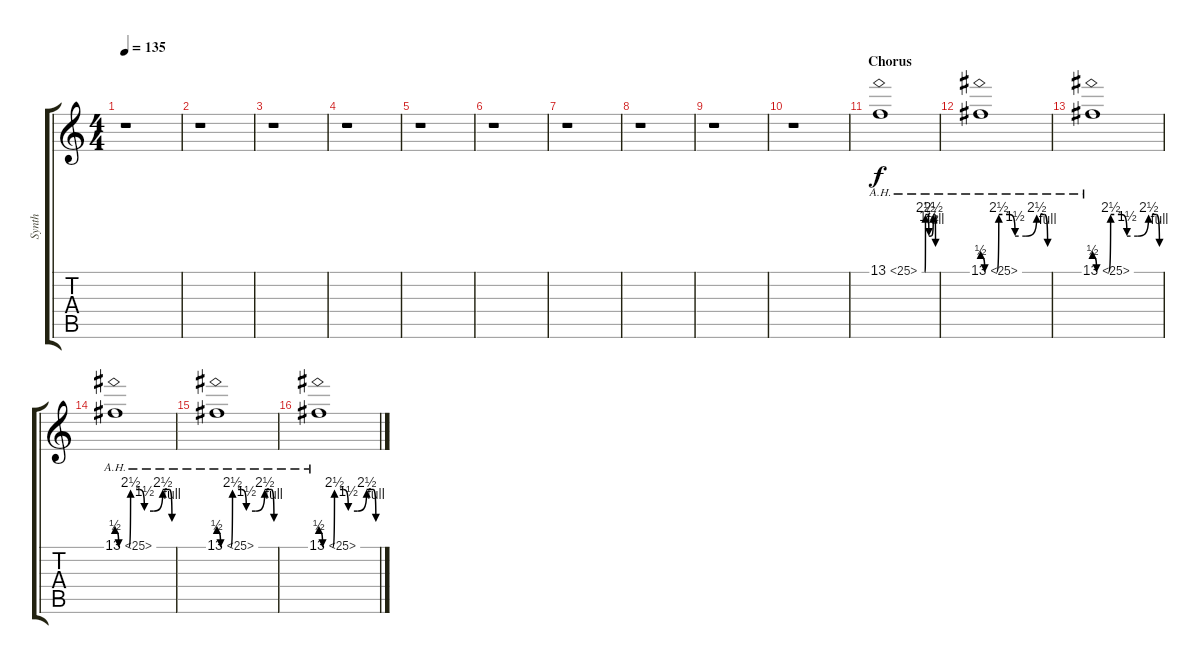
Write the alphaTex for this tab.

\track ("Synth" "Synth") {instrument lead5charang}
\staff {score tabs}
\tuning (E4 B3 G3 D3 A2 E2) {hide}
\ts (4 4)
\tempo 135
\clef g2
\ks c
r.1{dy f} |
r.1 |
r.1 |
r.1 |
r.1 |
r.1 |
r.1 |
r.1 |
r.1 |
r.1 |
\section ("" "Chorus")
13.1{be (custom 0 0 13 0 15 10 25 10 30 6 40 6 50 10 57 10 60 4) ah 12}.1 |
13.1{be (custom 0 2 2 0 13 0 15 10 25 10 30 6 40 6 50 10 57 10 60 4) ah 12}.1 |
13.1{be (custom 0 2 2 0 13 0 15 10 25 10 30 6 40 6 50 10 57 10 60 4) ah 12}.1 |
13.1{be (custom 0 2 2 0 13 0 15 10 25 10 30 6 40 6 50 10 57 10 60 4) ah 12}.1 |
13.1{be (custom 0 2 2 0 13 0 15 10 25 10 30 6 40 6 50 10 57 10 60 4) ah 12}.1 |
13.1{be (custom 0 2 2 0 13 0 15 10 25 10 30 6 40 6 50 10 57 10 60 4) ah 12}.1
